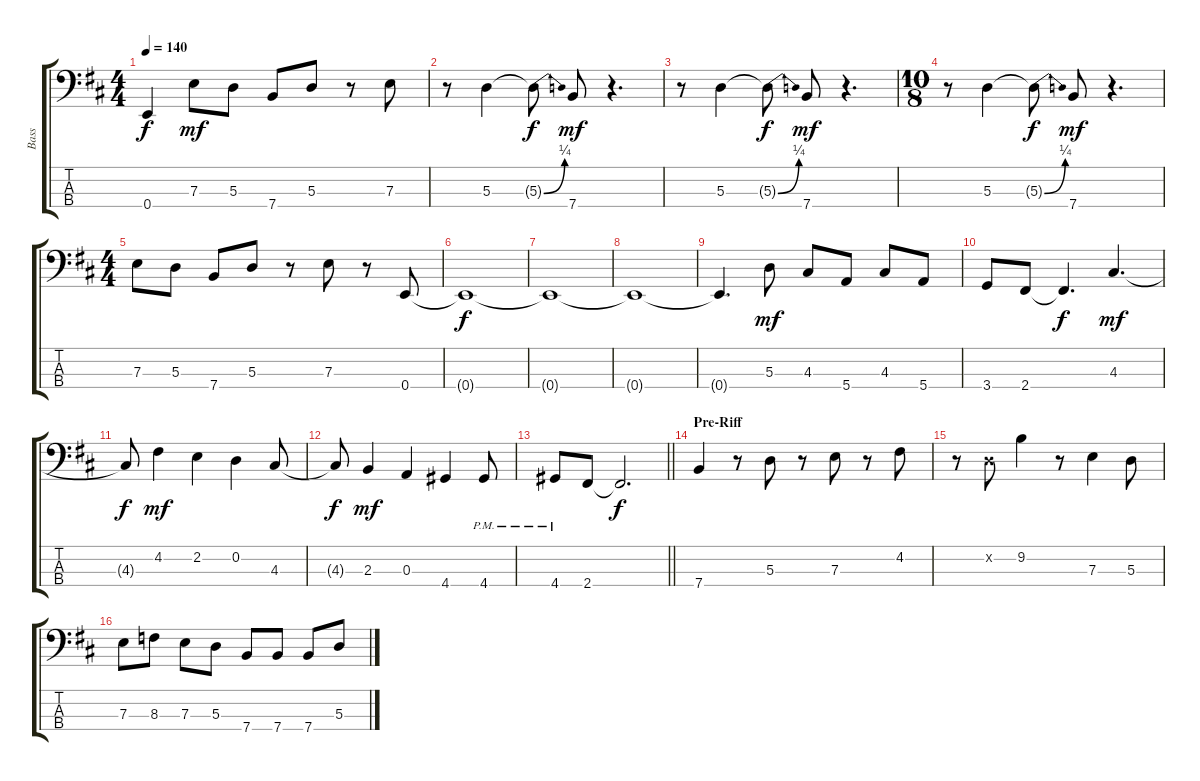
\track ("Bass" "Bass") {instrument electricbassfinger}
\staff {score tabs}
\tuning (G2 D2 A1 E1) {hide}
\ts (4 4)
\tempo 140
\clef f4
\ks d
0.4{t}.4{dy f} 7.3.8{dy mf} 5.3.8 7.4.8 5.3.8 r.8 7.3.8 |
r.8 5.3.4 5.3{be (bend 0 0 60 1) t}.8{dy f} 7.4.8{dy mf} r.4{d} |
r.8 5.3.4 5.3{be (bend 0 0 60 1) t}.8{dy f} 7.4.8{dy mf} r.4{d} |
\ts (10 8)
r.8 5.3.4 5.3{be (bend 0 0 60 1) t}.8{dy f} 7.4.8{dy mf} r.4{d} |
\ts (4 4)
7.3.8 5.3.8 7.4.8 5.3.8 r.8 7.3.8 r.8 0.4.8 |
0.4{t}.1{dy f} |
0.4{t}.1 |
0.4{t}.1 |
0.4{t}.4{d} 5.3.8{dy mf} 4.3.8 5.4.8 4.3.8 5.4.8 |
3.4.8 2.4.8 2.4{t}.4{d dy f} 4.3.4{d dy mf} |
4.3{t}.8{dy f} 4.2.4{dy mf} 2.2.4 0.2.4 4.3.8 |
4.3{t}.8{dy f} 2.3.4{dy mf} 0.3.4 4.4.4 4.4{pm}.8 |
\barLineRight lightlight
4.4{pm}.8 2.4.8 2.4{t}.2{d dy f} |
\section ("" "Pre-Riff")
7.4.4 r.8 5.3.8 r.8 7.3.8 r.8 4.2.8 |
r.8 0.2{x}.8 9.2.4 r.8 7.3.4 5.3.8 |
7.3.8 8.3.8 7.3.8 5.3.8 7.4.8 7.4.8 7.4.8 5.3.8
